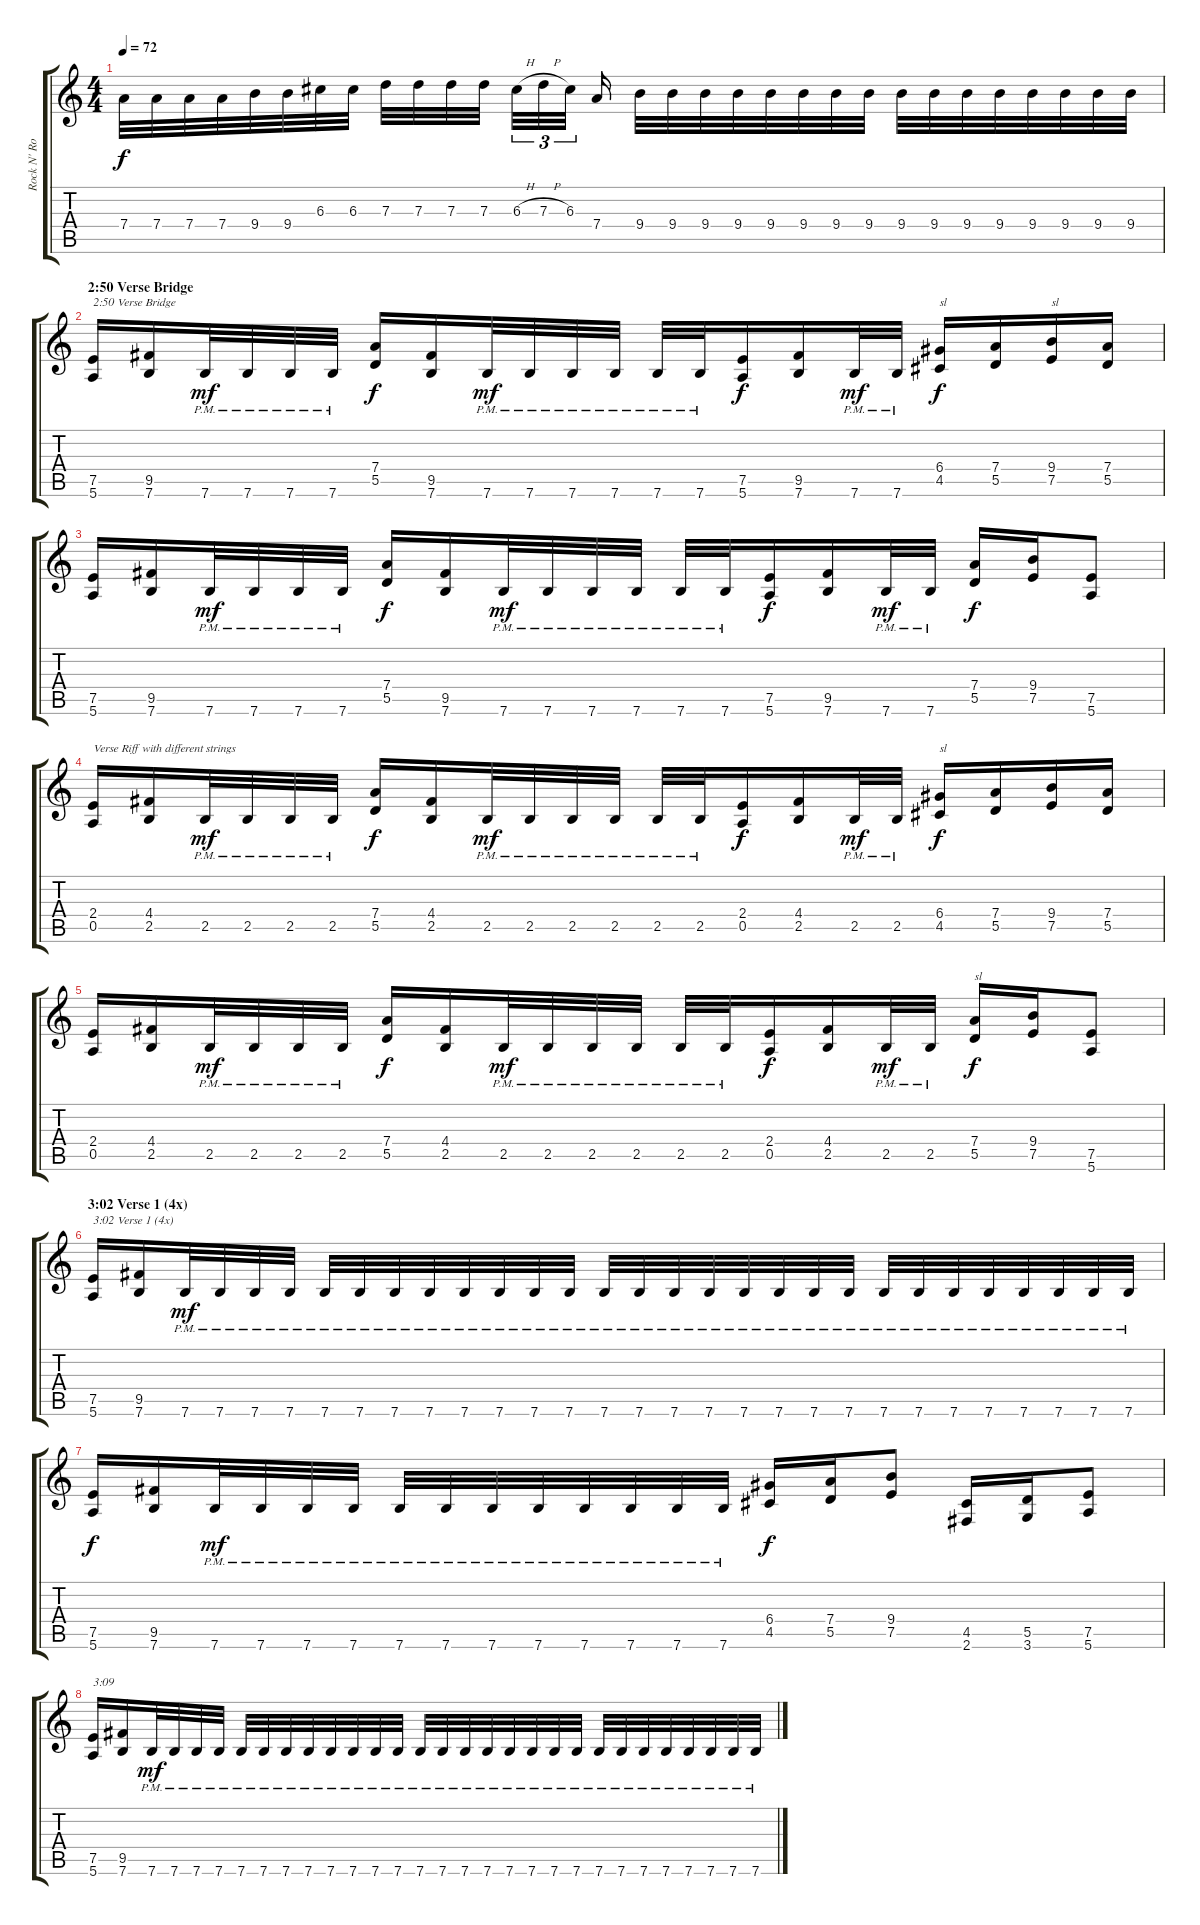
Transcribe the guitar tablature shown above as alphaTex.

\track ("Rock N' Rolf (left)" "Rock N' Ro") {instrument distortionguitar}
\staff {score tabs}
\tuning (E4 B3 G3 D3 A2 E2) {hide}
\ts (4 4)
\tempo 72
\clef g2
\ks c
7.4.32{dy f} 7.4.32 7.4.32 7.4.32 9.4.32 9.4.32 6.3.32 6.3.32 7.3.32 7.3.32 7.3.32 7.3.32 6.3{h}.32{tu (3 2)} 7.3{h}.32{tu (3 2)} 6.3.32{tu (3 2)} 7.4.16 9.4.32 9.4.32 9.4.32 9.4.32 9.4.32 9.4.32 9.4.32 9.4.32 9.4.32 9.4.32 9.4.32 9.4.32 9.4.32 9.4.32 9.4.32 9.4.32 |
\section ("" "2:50 Verse Bridge")
(7.5 5.6).16{txt "2:50 Verse Bridge"} (9.5 7.6).16 7.6{pm}.32{dy mf} 7.6{pm}.32 7.6{pm}.32 7.6{pm}.32 (7.4 5.5).16{dy f} (9.5 7.6).16 7.6{pm}.32{dy mf} 7.6{pm}.32 7.6{pm}.32 7.6{pm}.32 7.6{pm}.32 7.6{pm}.32 (7.5 5.6).16{dy f} (9.5 7.6).16 7.6{pm}.32{dy mf} 7.6{pm}.32 (6.4 4.5).16{txt "sl" dy f} (7.4 5.5).16 (9.4 7.5).16{txt "sl"} (7.4 5.5).16 |
(7.5 5.6).16 (9.5 7.6).16 7.6{pm}.32{dy mf} 7.6{pm}.32 7.6{pm}.32 7.6{pm}.32 (7.4 5.5).16{dy f} (9.5 7.6).16 7.6{pm}.32{dy mf} 7.6{pm}.32 7.6{pm}.32 7.6{pm}.32 7.6{pm}.32 7.6{pm}.32 (7.5 5.6).16{dy f} (9.5 7.6).16 7.6{pm}.32{dy mf} 7.6{pm}.32 (7.4 5.5).16{dy f} (9.4 7.5).16 (7.5 5.6).8 |
(2.4 0.5).16{txt "Verse Riff with different strings"} (4.4 2.5).16 2.5{pm}.32{dy mf} 2.5{pm}.32 2.5{pm}.32 2.5{pm}.32 (7.4 5.5).16{dy f} (4.4 2.5).16 2.5{pm}.32{dy mf} 2.5{pm}.32 2.5{pm}.32 2.5{pm}.32 2.5{pm}.32 2.5{pm}.32 (2.4 0.5).16{dy f} (4.4 2.5).16 2.5{pm}.32{dy mf} 2.5{pm}.32 (6.4 4.5).16{txt "sl" dy f} (7.4 5.5).16 (9.4 7.5).16 (7.4 5.5).16 |
(2.4 0.5).16 (4.4 2.5).16 2.5{pm}.32{dy mf} 2.5{pm}.32 2.5{pm}.32 2.5{pm}.32 (7.4 5.5).16{dy f} (4.4 2.5).16 2.5{pm}.32{dy mf} 2.5{pm}.32 2.5{pm}.32 2.5{pm}.32 2.5{pm}.32 2.5{pm}.32 (2.4 0.5).16{dy f} (4.4 2.5).16 2.5{pm}.32{dy mf} 2.5{pm}.32 (7.4 5.5).16{txt "sl" dy f} (9.4 7.5).16 (7.5 5.6).8 |
\section ("" "3:02 Verse 1 (4x)")
(7.5 5.6).16{txt "3:02 Verse 1 (4x)"} (9.5 7.6).16 7.6{pm}.32{dy mf} 7.6{pm}.32 7.6{pm}.32 7.6{pm}.32 7.6{pm}.32 7.6{pm}.32 7.6{pm}.32 7.6{pm}.32 7.6{pm}.32 7.6{pm}.32 7.6{pm}.32 7.6{pm}.32 7.6{pm}.32 7.6{pm}.32 7.6{pm}.32 7.6{pm}.32 7.6{pm}.32 7.6{pm}.32 7.6{pm}.32 7.6{pm}.32 7.6{pm}.32 7.6{pm}.32 7.6{pm}.32 7.6{pm}.32 7.6{pm}.32 7.6{pm}.32 7.6{pm}.32 7.6{pm}.32 |
(7.5 5.6).16{dy f} (9.5 7.6).16 7.6{pm}.32{dy mf} 7.6{pm}.32 7.6{pm}.32 7.6{pm}.32 7.6{pm}.32 7.6{pm}.32 7.6{pm}.32 7.6{pm}.32 7.6{pm}.32 7.6{pm}.32 7.6{pm}.32 7.6{pm}.32 (6.4 4.5).16{dy f} (7.4 5.5).16 (9.4 7.5).8 (4.5 2.6).16 (5.5 3.6).16 (7.5 5.6).8 |
(7.5 5.6).16{txt "3:09"} (9.5 7.6).16 7.6{pm}.32{dy mf} 7.6{pm}.32 7.6{pm}.32 7.6{pm}.32 7.6{pm}.32 7.6{pm}.32 7.6{pm}.32 7.6{pm}.32 7.6{pm}.32 7.6{pm}.32 7.6{pm}.32 7.6{pm}.32 7.6{pm}.32 7.6{pm}.32 7.6{pm}.32 7.6{pm}.32 7.6{pm}.32 7.6{pm}.32 7.6{pm}.32 7.6{pm}.32 7.6{pm}.32 7.6{pm}.32 7.6{pm}.32 7.6{pm}.32 7.6{pm}.32 7.6{pm}.32 7.6{pm}.32 7.6{pm}.32
